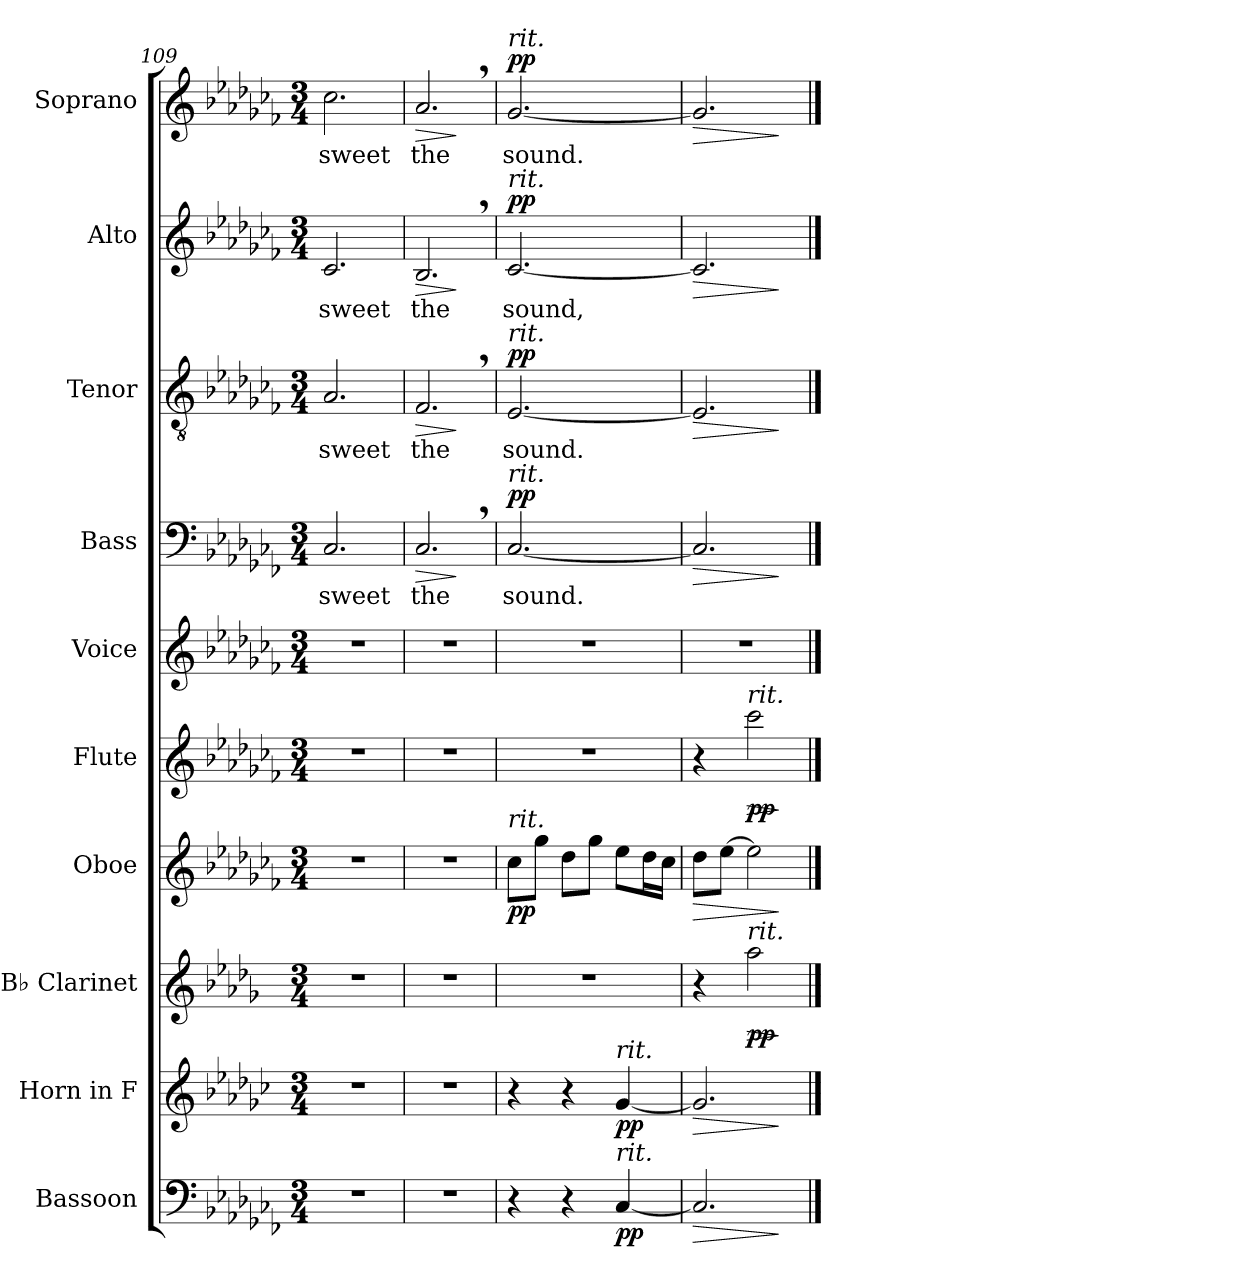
**kern	**dynam	**kern	**dynam	**kern	**dynam	**kern	**dynam	**kern	**dynam	**kern	**kern	**text	**dynam	**kern	**text	**dynam	**kern	**text	**dynam	**kern	**text	**dynam
*part10	*part10	*part9	*part9	*part8	*part8	*part7	*part7	*part6	*part6	*part5	*part4	*part4	*part4	*part3	*part3	*part3	*part2	*part2	*part2	*part1	*part1	*part1
*staff10	*staff10	*staff9	*staff9	*staff8	*staff8	*staff7	*staff7	*staff6	*staff6	*staff5	*staff4	*staff4	*staff4	*staff3	*staff3	*staff3	*staff2	*staff2	*staff2	*staff1	*staff1	*staff1
*I"Bassoon	*	*I"Horn in F	*	*I"B♭ Clarinet	*	*I"Oboe	*	*I"Flute	*	*I"Voice	*I"Bass	*	*	*I"Tenor	*	*	*I"Alto	*	*	*I"Soprano	*	*
*I'Bsn.	*	*	*	*I'B♭ Cl.	*	*I'Ob.	*	*I'Fl.	*	*I'Vo.	*I'B.	*	*	*I'T.	*	*	*I'A.	*	*	*I'S.	*	*
*clefF4	*	*clefG2	*	*clefG2	*	*clefG2	*	*clefG2	*	*clefG2	*clefF4	*	*	*clefGv2	*	*	*clefG2	*	*	*clefG2	*	*
*	*	*ITrd4c7	*	*ITrd1c2	*	*	*	*	*	*	*	*	*	*	*	*	*	*	*	*	*	*
*k[b-e-a-d-g-c-f-]	*	*k[b-e-a-d-g-c-f-]	*	*k[b-e-a-d-g-c-f-]	*	*k[b-e-a-d-g-c-f-]	*	*k[b-e-a-d-g-c-f-]	*	*k[b-e-a-d-g-c-f-]	*k[b-e-a-d-g-c-f-]	*	*	*k[b-e-a-d-g-c-f-]	*	*	*k[b-e-a-d-g-c-f-]	*	*	*k[b-e-a-d-g-c-f-]	*	*
*M3/4	*	*M3/4	*	*M3/4	*	*M3/4	*	*M3/4	*	*M3/4	*M3/4	*	*	*M3/4	*	*	*M3/4	*	*	*M3/4	*	*
=109	=109	=109	=109	=109	=109	=109	=109	=109	=109	=109	=109	=109	=109	=109	=109	=109	=109	=109	=109	=109	=109	=109
2.r	.	2.r	.	2.r	.	2.r	.	2.r	.	2.r	2.C-/	sweet	.	2.A-/	sweet	.	2.c-/	sweet	.	2.cc-\	sweet	.
=110	=110	=110	=110	=110	=110	=110	=110	=110	=110	=110	=110	=110	=110	=110	=110	=110	=110	=110	=110	=110	=110	=110
!	!	!	!	!	!	!	!	!	!	!	!	!	!LO:HP:b	!	!	!LO:HP:b	!	!	!LO:HP:b	!	!	!LO:HP:b
2.r	.	2.r	.	2.r	.	2.r	.	2.r	.	2.r	2.C-,/	the	>	2.F-,/	the	>	2.B-,/	the	>	2.a-,/	the	>
.	.	.	.	.	.	.	.	.	.	.	.	.	]	.	.	]	.	.	]	.	.	]
!!LO:PB:g=z
=111	=111	=111	=111	=111	=111	=111	=111	=111	=111	=111	=111	=111	=111	=111	=111	=111	=111	=111	=111	=111	=111	=111
!	!	!	!	!	!	!	!	!	!	!	!	!	!	!	!	!	!	!	!	!LO:TX:a:i:t=rit.	!	!
!	!	!	!	!	!	!	!	!	!	!	!	!	!	!	!	!	!LO:TX:a:i:t=rit.	!	!	!	!	!
!	!	!	!	!	!	!	!	!	!	!	!	!	!	!LO:TX:a:i:t=rit.	!	!	!	!	!	!	!	!
!	!	!	!	!	!	!	!	!	!	!	!LO:TX:a:i:t=rit.	!	!	!	!	!	!	!	!	!	!	!
!	!	!	!	!	!	!LO:TX:a:i:t=rit.	!	!	!	!	!	!	!	!	!	!	!	!	!	!	!	!
!	!	!	!	!	!	!	!LO:DY:b	!	!	!	!	!	!LO:DY:a	!	!	!LO:DY:a	!	!	!LO:DY:a	!	!	!LO:DY:a
4r	.	4r	.	2.r	.	8cc-\L	pp	2.r	.	2.r	[2.C-/	sound.	pp	[2.E-/	sound.	pp	[2.c-/	sound,	pp	[2.g-/	sound.	pp
.	.	.	.	.	.	8gg-\J	.	.	.	.	.	.	.	.	.	.	.	.	.	.	.	.
4r	.	4r	.	.	.	8dd-\L	.	.	.	.	.	.	.	.	.	.	.	.	.	.	.	.
.	.	.	.	.	.	8gg-\J	.	.	.	.	.	.	.	.	.	.	.	.	.	.	.	.
!	!	!LO:TX:a:i:t=rit.	!	!	!	!	!	!	!	!	!	!	!	!	!	!	!	!	!	!	!	!
!LO:TX:a:i:t=rit.	!	!	!	!	!	!	!	!	!	!	!	!	!	!	!	!	!	!	!	!	!	!
!	!LO:DY:b	!	!LO:DY:b	!	!	!	!	!	!	!	!	!	!	!	!	!	!	!	!	!	!	!
[4C-/	pp	[4c-/	pp	.	.	8ee-\L	.	.	.	.	.	.	.	.	.	.	.	.	.	.	.	.
.	.	.	.	.	.	16dd-\L	.	.	.	.	.	.	.	.	.	.	.	.	.	.	.	.
.	.	.	.	.	.	16cc-\JJ	.	.	.	.	.	.	.	.	.	.	.	.	.	.	.	.
=112	=112	=112	=112	=112	=112	=112	=112	=112	=112	=112	=112	=112	=112	=112	=112	=112	=112	=112	=112	=112	=112	=112
!	!LO:HP:b	!	!LO:HP:b	!	!	!	!LO:HP:b	!	!	!	!	!	!LO:HP:b	!	!	!LO:HP:b	!	!	!LO:HP:b	!	!	!LO:HP:b
2.C-/]	>	2.c-/]	>	4r	.	8dd-\L	>	4r	.	2.r	2.C-/]	.	>	2.E-/]	.	>	2.c-/]	.	>	2.g-/]	.	>
.	.	.	.	.	.	[8ee-\J	.	.	.	.	.	.	.	.	.	.	.	.	.	.	.	.
!	!	!	!	!	!	!	!	!LO:TX:a:i:t=rit.	!	!	!	!	!	!	!	!	!	!	!	!	!	!
!	!	!	!	!LO:TX:a:i:t=rit.	!	!	!	!	!	!	!	!	!	!	!	!	!	!	!	!	!	!
!	!	!	!	!	!LO:HP:b	!	!	!	!LO:HP:b	!	!	!	!	!	!	!	!	!	!	!	!	!
!	!	!	!	!	!LO:DY:n=1:b	!	!	!	!LO:DY:n=1:b	!	!	!	!	!	!	!	!	!	!	!	!	!
.	.	.	.	2gg-\	> pp	2ee-\]	.	2ccc-\	> pp	.	.	.	.	.	.	.	.	.	.	.	.	.
.	]	.	]	.	]	.	]	.	]	.	.	.	]	.	.	]	.	.	]	.	.	]
==	==	==	==	==	==	==	==	==	==	==	==	==	==	==	==	==	==	==	==	==	==	==
*-	*-	*-	*-	*-	*-	*-	*-	*-	*-	*-	*-	*-	*-	*-	*-	*-	*-	*-	*-	*-	*-	*-
